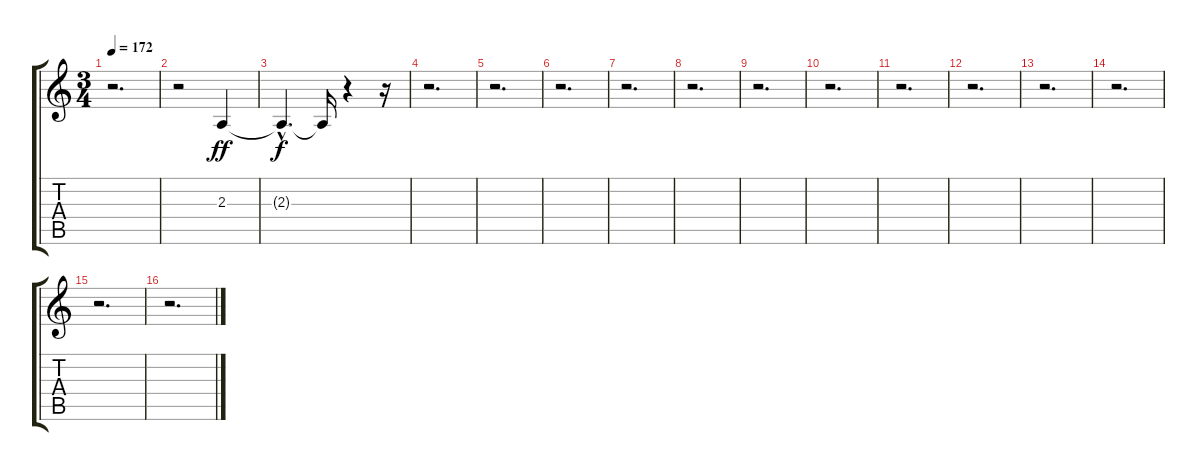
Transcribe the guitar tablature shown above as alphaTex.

\track "" {instrument celesta}
\staff {score tabs}
\tuning (E4 B3 G3 D3 A2 E2) {hide}
\ts (3 4)
\tempo 172
\clef g2
\ks c
r.2{d dy f} |
r.2 2.3.4{dy ff} |
2.3{hac t}.4{d dy f} 2.3{t}.16 r.4 r.16 |
r.2{d} |
r.2{d} |
r.2{d} |
r.2{d} |
r.2{d} |
r.2{d} |
r.2{d} |
r.2{d} |
r.2{d} |
r.2{d} |
r.2{d} |
r.2{d} |
r.2{d}
